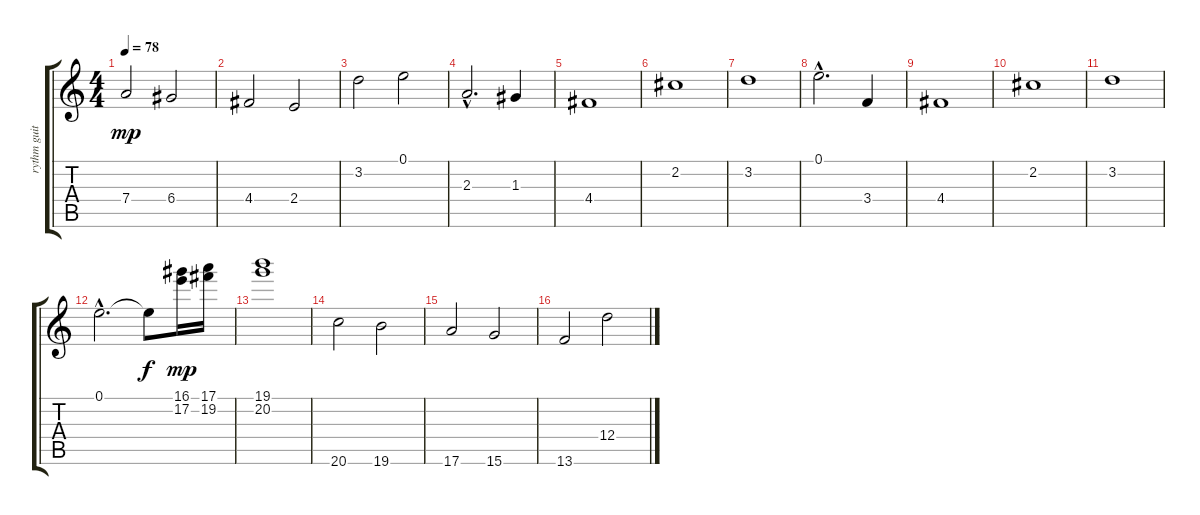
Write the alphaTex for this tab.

\track ("rythm guitar" "rythm guit") {instrument distortionguitar}
\staff {score tabs}
\tuning (E4 B3 G3 D3 A2 E2) {hide}
\ts (4 4)
\tempo 78
\clef g2
\ks c
7.4.2{dy mp} 6.4.2 |
4.4.2 2.4.2 |
3.2.2 0.1.2 |
2.3{hac}.2{d} 1.3.4 |
4.4.1 |
2.2.1 |
3.2.1 |
0.1{hac}.2{d} 3.4.4 |
4.4.1 |
2.2.1 |
3.2.1 |
0.1{hac}.2{d} 0.1{t}.8{dy f} (16.1 17.2).16{dy mp} (17.1 19.2).16 |
(19.1 20.2).1 |
20.6.2 19.6.2 |
17.6.2 15.6.2 |
13.6.2 12.4.2
